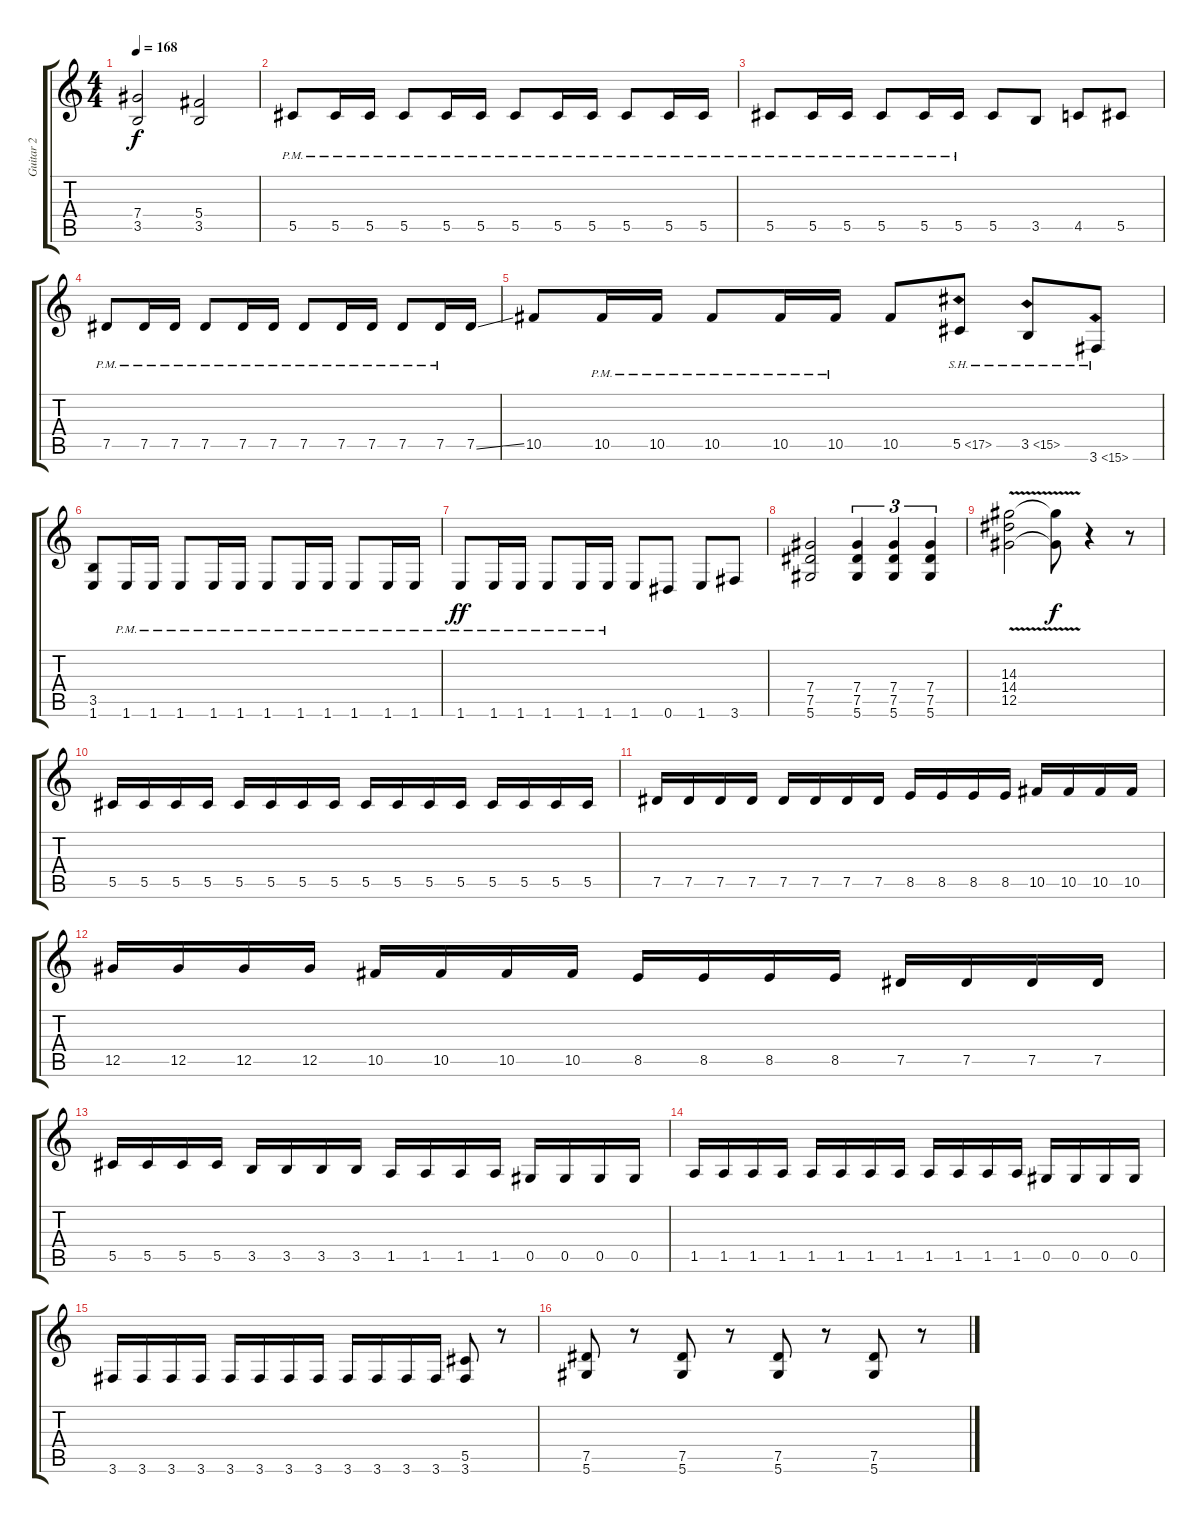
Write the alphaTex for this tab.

\track ("Guitar 2" "Guitar 2") {instrument distortionguitar}
\staff {score tabs}
\tuning (Eb4 Bb3 Gb3 Db3 Ab2 Eb2) {hide}
\ts (4 4)
\tempo 168
\clef g2
\ks c
(7.4 3.5).2{dy f} (5.4 3.5).2 |
5.5{pm}.8 5.5{pm}.16 5.5{pm}.16 5.5{pm}.8 5.5{pm}.16 5.5{pm}.16 5.5{pm}.8 5.5{pm}.16 5.5{pm}.16 5.5{pm}.8 5.5{pm}.16 5.5{pm}.16 |
5.5{pm}.8 5.5{pm}.16 5.5{pm}.16 5.5{pm}.8 5.5{pm}.16 5.5{pm}.16 5.5.8 3.5.8 4.5.8 5.5.8 |
7.5{pm}.8 7.5{pm}.16 7.5{pm}.16 7.5{pm}.8 7.5{pm}.16 7.5{pm}.16 7.5{pm}.8 7.5{pm}.16 7.5{pm}.16 7.5{pm}.8 7.5{pm}.16 7.5{ss}.16 |
10.5.8 10.5{pm}.16 10.5{pm}.16 10.5{pm}.8 10.5{pm}.16 10.5{pm}.16 10.5.8 5.5{sh 12}.8 3.5{sh 12}.8 3.6{sh 12}.8 |
(3.5 1.6).8 1.6{pm}.16 1.6{pm}.16 1.6{pm}.8 1.6{pm}.16 1.6{pm}.16 1.6{pm}.8 1.6{pm}.16 1.6{pm}.16 1.6{pm}.8 1.6{pm}.16 1.6{pm}.16 |
1.6{pm}.8{dy ff} 1.6{pm}.16 1.6{pm}.16 1.6{pm}.8 1.6{pm}.16 1.6{pm}.16 1.6.8 0.6.8 1.6.8 3.6.8 |
(7.4 7.5 5.6).2 (7.4 7.5 5.6).4{tu (3 2)} (7.4 7.5 5.6).4{tu (3 2)} (7.4 7.5 5.6).4{tu (3 2)} |
(14.3 14.4{v} 12.5{v}).2 (14.3{t} 12.5{t}).8{dy f} r.4 r.8 |
5.5.16 5.5.16 5.5.16 5.5.16 5.5.16 5.5.16 5.5.16 5.5.16 5.5.16 5.5.16 5.5.16 5.5.16 5.5.16 5.5.16 5.5.16 5.5.16 |
7.5.16 7.5.16 7.5.16 7.5.16 7.5.16 7.5.16 7.5.16 7.5.16 8.5.16 8.5.16 8.5.16 8.5.16 10.5.16 10.5.16 10.5.16 10.5.16 |
12.5.16 12.5.16 12.5.16 12.5.16 10.5.16 10.5.16 10.5.16 10.5.16 8.5.16 8.5.16 8.5.16 8.5.16 7.5.16 7.5.16 7.5.16 7.5.16 |
5.5.16 5.5.16 5.5.16 5.5.16 3.5.16 3.5.16 3.5.16 3.5.16 1.5.16 1.5.16 1.5.16 1.5.16 0.5.16 0.5.16 0.5.16 0.5.16 |
1.5.16 1.5.16 1.5.16 1.5.16 1.5.16 1.5.16 1.5.16 1.5.16 1.5.16 1.5.16 1.5.16 1.5.16 0.5.16 0.5.16 0.5.16 0.5.16 |
3.6.16 3.6.16 3.6.16 3.6.16 3.6.16 3.6.16 3.6.16 3.6.16 3.6.16 3.6.16 3.6.16 3.6.16 (5.5 3.6).8 r.8 |
(7.5 5.6).8 r.8 (7.5 5.6).8 r.8 (7.5 5.6).8 r.8 (7.5 5.6).8 r.8
